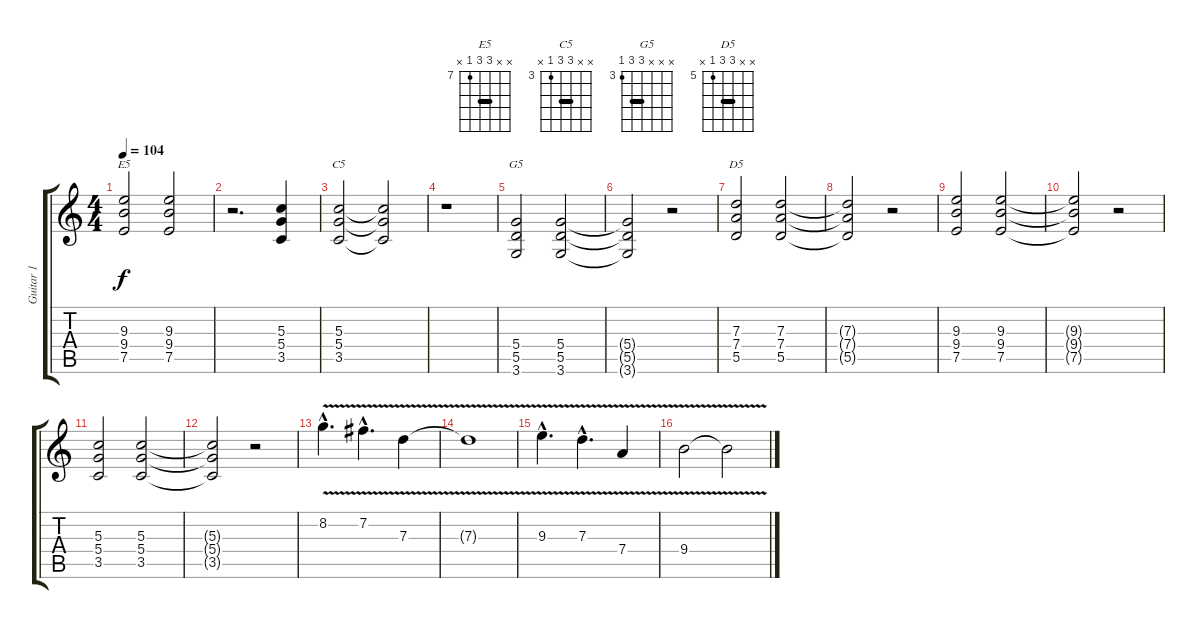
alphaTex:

\track ("Guitar 1" "Guitar 1") {instrument distortionguitar}
\staff {score tabs}
\tuning (E4 B3 G3 D3 A2 E2) {hide}
\chord ("E5" x x 9 9 7 x) {firstfret 7 barre 9}
\chord ("C5" x x 5 5 3 x) {firstfret 3 barre 5}
\chord ("G5" x x x 5 5 3) {firstfret 3 barre 5}
\chord ("D5" x x 7 7 5 x) {firstfret 5 barre 7}
\ts (4 4)
\tempo 104
\clef g2
\ks c
(9.3 9.4 7.5).2{ch "E5" dy f} (9.3 9.4 7.5).2 |
r.2{d} (5.3 5.4 3.5).4 |
(5.3 5.4 3.5).2{ch "C5"} (5.3{t} 5.4{t} 3.5{t}).2 |
r.1 |
(5.4 5.5 3.6).2{ch "G5"} (5.4 5.5 3.6).2 |
(5.4{t} 5.5{t} 3.6{t}).2 r.2 |
(7.3 7.4 5.5).2{ch "D5"} (7.3 7.4 5.5).2 |
(7.3{t} 7.4{t} 5.5{t}).2 r.2 |
(9.3 9.4 7.5).2 (9.3 9.4 7.5).2 |
(9.3{t} 9.4{t} 7.5{t}).2 r.2 |
(5.3 5.4 3.5).2 (5.3 5.4 3.5).2 |
(5.3{t} 5.4{t} 3.5{t}).2 r.2 |
8.2{v hac}.4{d} 7.2{v hac}.4{d} 7.3{v}.4 |
7.3{t}.1 |
9.3{v hac}.4{d} 7.3{v hac}.4{d} 7.4{v}.4 |
9.4{v}.2 9.4{t}.2
